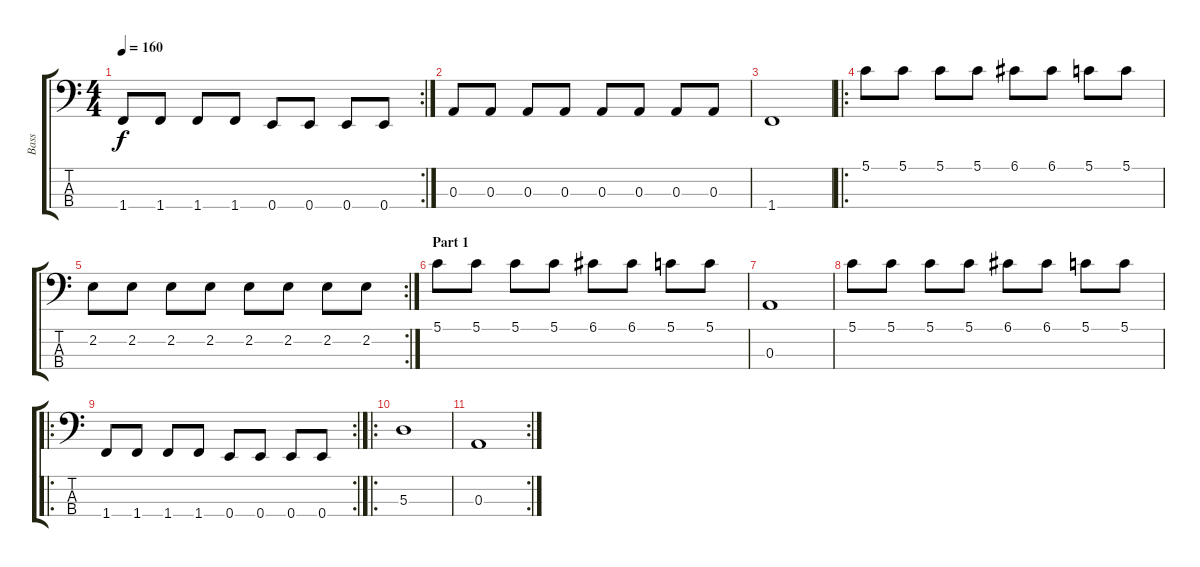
\track ("Bass" "Bass") {instrument electricbassfinger}
\staff {score tabs}
\tuning (G2 D2 A1 E1) {hide}
\rc 2
\ts (4 4)
\tempo 160
\clef f4
\ks c
1.4.8{dy f} 1.4.8 1.4.8 1.4.8 0.4.8 0.4.8 0.4.8 0.4.8 |
0.3.8 0.3.8 0.3.8 0.3.8 0.3.8 0.3.8 0.3.8 0.3.8 |
1.4.1 |
\ro
5.1.8 5.1.8 5.1.8 5.1.8 6.1.8 6.1.8 5.1.8 5.1.8 |
\rc 2
2.2.8 2.2.8 2.2.8 2.2.8 2.2.8 2.2.8 2.2.8 2.2.8 |
\section ("" "Part 1")
5.1.8 5.1.8 5.1.8 5.1.8 6.1.8 6.1.8 5.1.8 5.1.8 |
0.3.1 |
5.1.8 5.1.8 5.1.8 5.1.8 6.1.8 6.1.8 5.1.8 5.1.8 |
\ro
\rc 2
1.4.8 1.4.8 1.4.8 1.4.8 0.4.8 0.4.8 0.4.8 0.4.8 |
\ro
5.3.1 |
\rc 2
0.3.1
